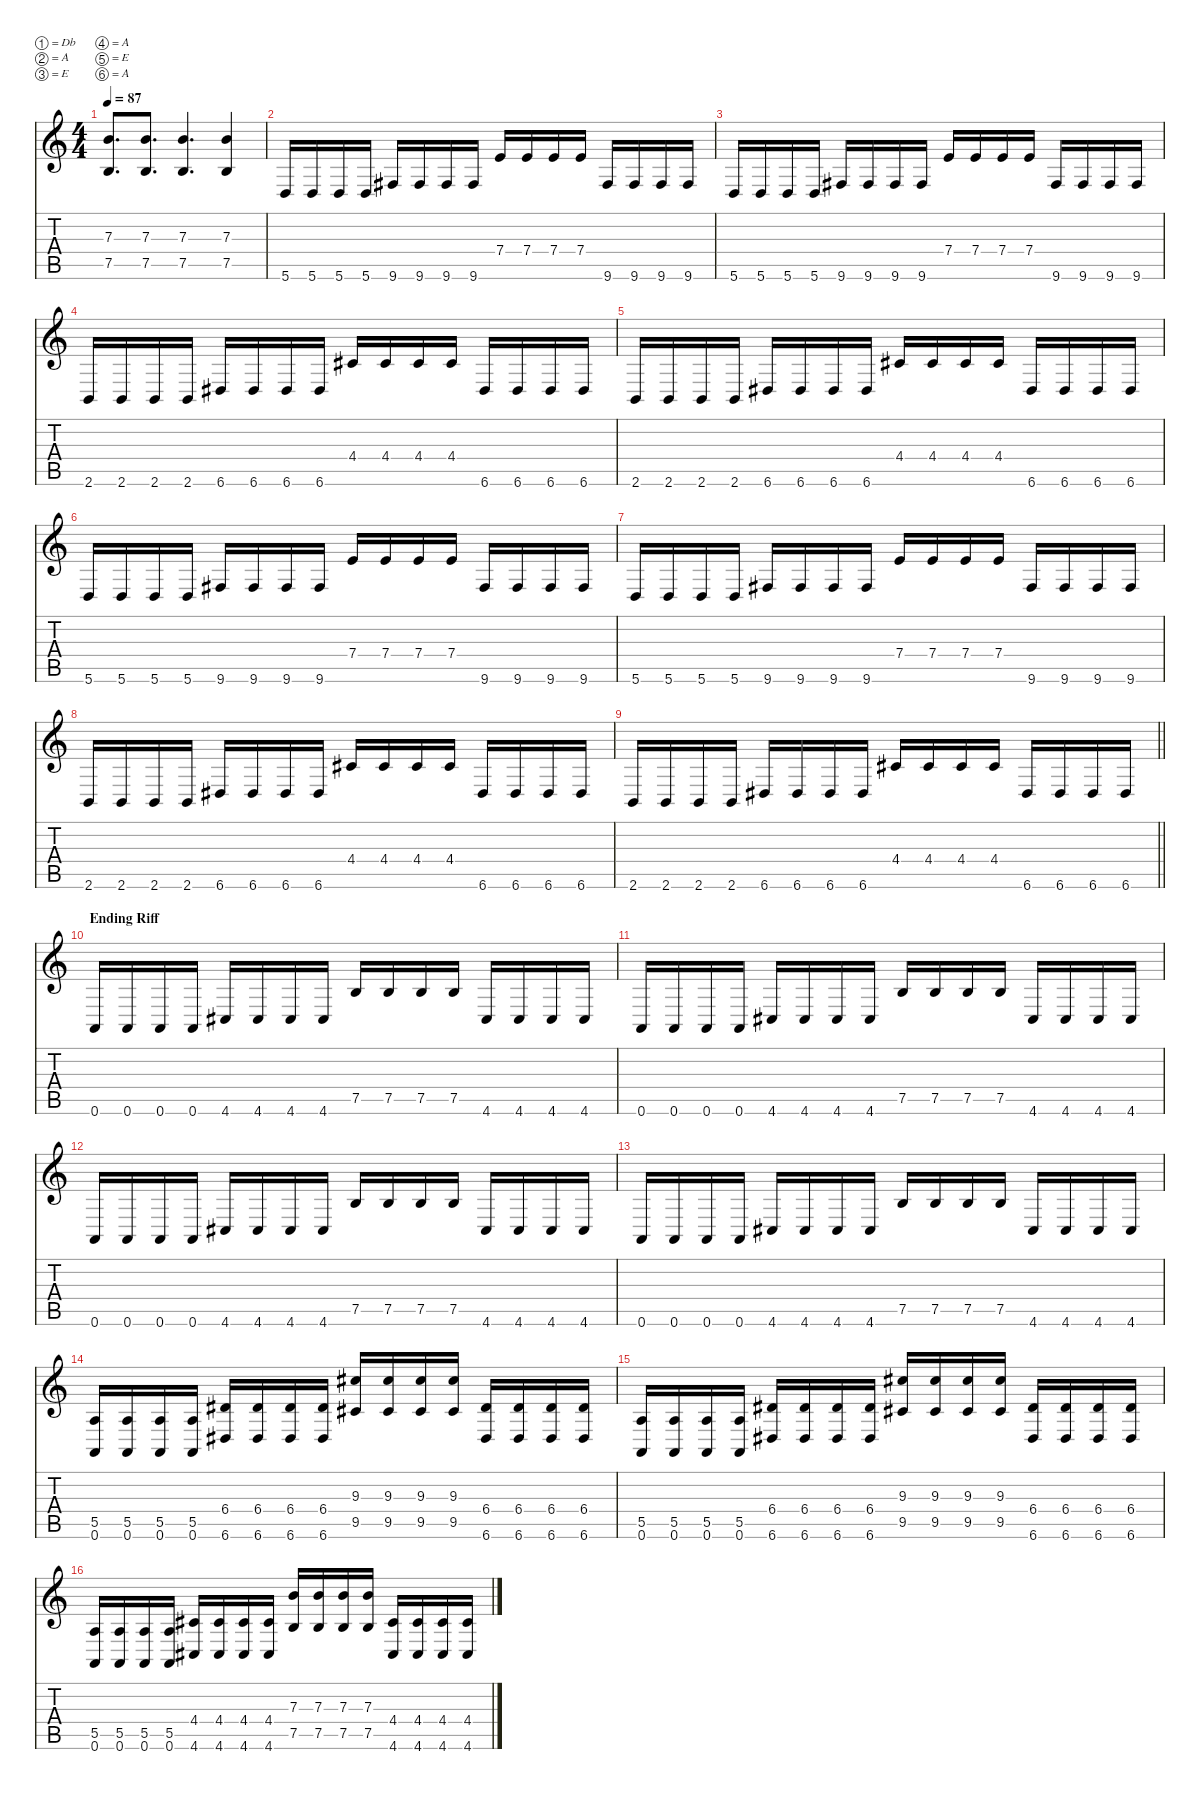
\defaultSystemsLayout 4
\hideDynamics
\bracketExtendMode nobrackets
\singleTrackTrackNamePolicy hidden
\multiTrackTrackNamePolicy hidden
\firstSystemTrackNameMode fullname
\otherSystemsTrackNameOrientation horizontal
\track ("Gtr1" "dist.guit.") {instrument distortionguitar}
\staff {score tabs}
\tuning (Db4 A3 E3 A2 E2 A1)
\ts (4 4)
\tempo 87
\clef g2
\ks c
(7.3 7.5).8{d dy f beam Up} (7.3 7.5).8{d beam Up} (7.3 7.5).4{d beam Up} (7.3 7.5).4{beam Up} |
5.6.16{beam Up} 5.6.16{beam Up} 5.6.16{beam Up} 5.6.16{beam Up} 9.6{acc #}.16{beam Up} 9.6{acc #}.16{beam Up} 9.6{acc #}.16{beam Up} 9.6{acc #}.16{beam Up} 7.4.16{beam Up} 7.4.16{beam Up} 7.4.16{beam Up} 7.4.16{beam Up} 9.6{acc #}.16{beam Up} 9.6{acc #}.16{beam Up} 9.6{acc #}.16{beam Up} 9.6{acc #}.16{beam Up} |
5.6.16{beam Up} 5.6.16{beam Up} 5.6.16{beam Up} 5.6.16{beam Up} 9.6{acc #}.16{beam Up} 9.6{acc #}.16{beam Up} 9.6{acc #}.16{beam Up} 9.6{acc #}.16{beam Up} 7.4.16{beam Up} 7.4.16{beam Up} 7.4.16{beam Up} 7.4.16{beam Up} 9.6{acc #}.16{beam Up} 9.6{acc #}.16{beam Up} 9.6{acc #}.16{beam Up} 9.6{acc #}.16{beam Up} |
2.6.16{beam Up} 2.6.16{beam Up} 2.6.16{beam Up} 2.6.16{beam Up} 6.6{acc #}.16{beam Up} 6.6{acc #}.16{beam Up} 6.6{acc #}.16{beam Up} 6.6{acc #}.16{beam Up} 4.4{acc #}.16{beam Up} 4.4{acc #}.16{beam Up} 4.4{acc #}.16{beam Up} 4.4{acc #}.16{beam Up} 6.6{acc #}.16{beam Up} 6.6{acc #}.16{beam Up} 6.6{acc #}.16{beam Up} 6.6{acc #}.16{beam Up} |
2.6.16{beam Up} 2.6.16{beam Up} 2.6.16{beam Up} 2.6.16{beam Up} 6.6{acc #}.16{beam Up} 6.6{acc #}.16{beam Up} 6.6{acc #}.16{beam Up} 6.6{acc #}.16{beam Up} 4.4{acc #}.16{beam Up} 4.4{acc #}.16{beam Up} 4.4{acc #}.16{beam Up} 4.4{acc #}.16{beam Up} 6.6{acc #}.16{beam Up} 6.6{acc #}.16{beam Up} 6.6{acc #}.16{beam Up} 6.6{acc #}.16{beam Up} |
5.6.16{beam Up} 5.6.16{beam Up} 5.6.16{beam Up} 5.6.16{beam Up} 9.6{acc #}.16{beam Up} 9.6{acc #}.16{beam Up} 9.6{acc #}.16{beam Up} 9.6{acc #}.16{beam Up} 7.4.16{beam Up} 7.4.16{beam Up} 7.4.16{beam Up} 7.4.16{beam Up} 9.6{acc #}.16{beam Up} 9.6{acc #}.16{beam Up} 9.6{acc #}.16{beam Up} 9.6{acc #}.16{beam Up} |
5.6.16{beam Up} 5.6.16{beam Up} 5.6.16{beam Up} 5.6.16{beam Up} 9.6{acc #}.16{beam Up} 9.6{acc #}.16{beam Up} 9.6{acc #}.16{beam Up} 9.6{acc #}.16{beam Up} 7.4.16{beam Up} 7.4.16{beam Up} 7.4.16{beam Up} 7.4.16{beam Up} 9.6{acc #}.16{beam Up} 9.6{acc #}.16{beam Up} 9.6{acc #}.16{beam Up} 9.6{acc #}.16{beam Up} |
2.6.16{beam Up} 2.6.16{beam Up} 2.6.16{beam Up} 2.6.16{beam Up} 6.6{acc #}.16{beam Up} 6.6{acc #}.16{beam Up} 6.6{acc #}.16{beam Up} 6.6{acc #}.16{beam Up} 4.4{acc #}.16{beam Up} 4.4{acc #}.16{beam Up} 4.4{acc #}.16{beam Up} 4.4{acc #}.16{beam Up} 6.6{acc #}.16{beam Up} 6.6{acc #}.16{beam Up} 6.6{acc #}.16{beam Up} 6.6{acc #}.16{beam Up} |
\barLineRight lightlight
2.6.16{beam Up} 2.6.16{beam Up} 2.6.16{beam Up} 2.6.16{beam Up} 6.6{acc #}.16{beam Up} 6.6{acc #}.16{beam Up} 6.6{acc #}.16{beam Up} 6.6{acc #}.16{beam Up} 4.4{acc #}.16{beam Up} 4.4{acc #}.16{beam Up} 4.4{acc #}.16{beam Up} 4.4{acc #}.16{beam Up} 6.6{acc #}.16{beam Up} 6.6{acc #}.16{beam Up} 6.6{acc #}.16{beam Up} 6.6{acc #}.16{beam Up} |
\section ("" "Ending Riff")
0.6.16{beam Up} 0.6.16{beam Up} 0.6.16{beam Up} 0.6.16{beam Up} 4.6{acc #}.16{beam Up} 4.6{acc #}.16{beam Up} 4.6{acc #}.16{beam Up} 4.6{acc #}.16{beam Up} 7.5.16{beam Up} 7.5.16{beam Up} 7.5.16{beam Up} 7.5.16{beam Up} 4.6{acc #}.16{beam Up} 4.6{acc #}.16{beam Up} 4.6{acc #}.16{beam Up} 4.6{acc #}.16{beam Up} |
0.6.16{beam Up} 0.6.16{beam Up} 0.6.16{beam Up} 0.6.16{beam Up} 4.6{acc #}.16{beam Up} 4.6{acc #}.16{beam Up} 4.6{acc #}.16{beam Up} 4.6{acc #}.16{beam Up} 7.5.16{beam Up} 7.5.16{beam Up} 7.5.16{beam Up} 7.5.16{beam Up} 4.6{acc #}.16{beam Up} 4.6{acc #}.16{beam Up} 4.6{acc #}.16{beam Up} 4.6{acc #}.16{beam Up} |
0.6.16{beam Up} 0.6.16{beam Up} 0.6.16{beam Up} 0.6.16{beam Up} 4.6{acc #}.16{beam Up} 4.6{acc #}.16{beam Up} 4.6{acc #}.16{beam Up} 4.6{acc #}.16{beam Up} 7.5.16{beam Up} 7.5.16{beam Up} 7.5.16{beam Up} 7.5.16{beam Up} 4.6{acc #}.16{beam Up} 4.6{acc #}.16{beam Up} 4.6{acc #}.16{beam Up} 4.6{acc #}.16{beam Up} |
0.6.16{beam Up} 0.6.16{beam Up} 0.6.16{beam Up} 0.6.16{beam Up} 4.6{acc #}.16{beam Up} 4.6{acc #}.16{beam Up} 4.6{acc #}.16{beam Up} 4.6{acc #}.16{beam Up} 7.5.16{beam Up} 7.5.16{beam Up} 7.5.16{beam Up} 7.5.16{beam Up} 4.6{acc #}.16{beam Up} 4.6{acc #}.16{beam Up} 4.6{acc #}.16{beam Up} 4.6{acc #}.16{beam Up} |
(5.5 0.6).16{beam Up} (5.5 0.6).16{beam Up} (5.5 0.6).16{beam Up} (5.5 0.6).16{beam Up} (6.4{acc #} 6.6{acc #}).16{beam Up} (6.4{acc #} 6.6{acc #}).16{beam Up} (6.4{acc #} 6.6{acc #}).16{beam Up} (6.4{acc #} 6.6{acc #}).16{beam Up} (9.3{acc #} 9.5{acc #}).16{beam Up} (9.3{acc #} 9.5{acc #}).16{beam Up} (9.3{acc #} 9.5{acc #}).16{beam Up} (9.3{acc #} 9.5{acc #}).16{beam Up} (6.4{acc #} 6.6{acc #}).16{beam Up} (6.4{acc #} 6.6{acc #}).16{beam Up} (6.4{acc #} 6.6{acc #}).16{beam Up} (6.4{acc #} 6.6{acc #}).16{beam Up} |
(5.5 0.6).16{beam Up} (5.5 0.6).16{beam Up} (5.5 0.6).16{beam Up} (5.5 0.6).16{beam Up} (6.4{acc #} 6.6{acc #}).16{beam Up} (6.4{acc #} 6.6{acc #}).16{beam Up} (6.4{acc #} 6.6{acc #}).16{beam Up} (6.4{acc #} 6.6{acc #}).16{beam Up} (9.3{acc #} 9.5{acc #}).16{beam Up} (9.3{acc #} 9.5{acc #}).16{beam Up} (9.3{acc #} 9.5{acc #}).16{beam Up} (9.3{acc #} 9.5{acc #}).16{beam Up} (6.4{acc #} 6.6{acc #}).16{beam Up} (6.4{acc #} 6.6{acc #}).16{beam Up} (6.4{acc #} 6.6{acc #}).16{beam Up} (6.4{acc #} 6.6{acc #}).16{beam Up} |
(5.5 0.6).16{beam Up} (5.5 0.6).16{beam Up} (5.5 0.6).16{beam Up} (5.5 0.6).16{beam Up} (4.4{acc #} 4.6{acc #}).16{beam Up} (4.4{acc #} 4.6{acc #}).16{beam Up} (4.4{acc #} 4.6{acc #}).16{beam Up} (4.4{acc #} 4.6{acc #}).16{beam Up} (7.3 7.5).16{beam Up} (7.3 7.5).16{beam Up} (7.3 7.5).16{beam Up} (7.3 7.5).16{beam Up} (4.4{acc #} 4.6{acc #}).16{beam Up} (4.4{acc #} 4.6{acc #}).16{beam Up} (4.4{acc #} 4.6{acc #}).16{beam Up} (4.4{acc #} 4.6{acc #}).16{beam Up}
